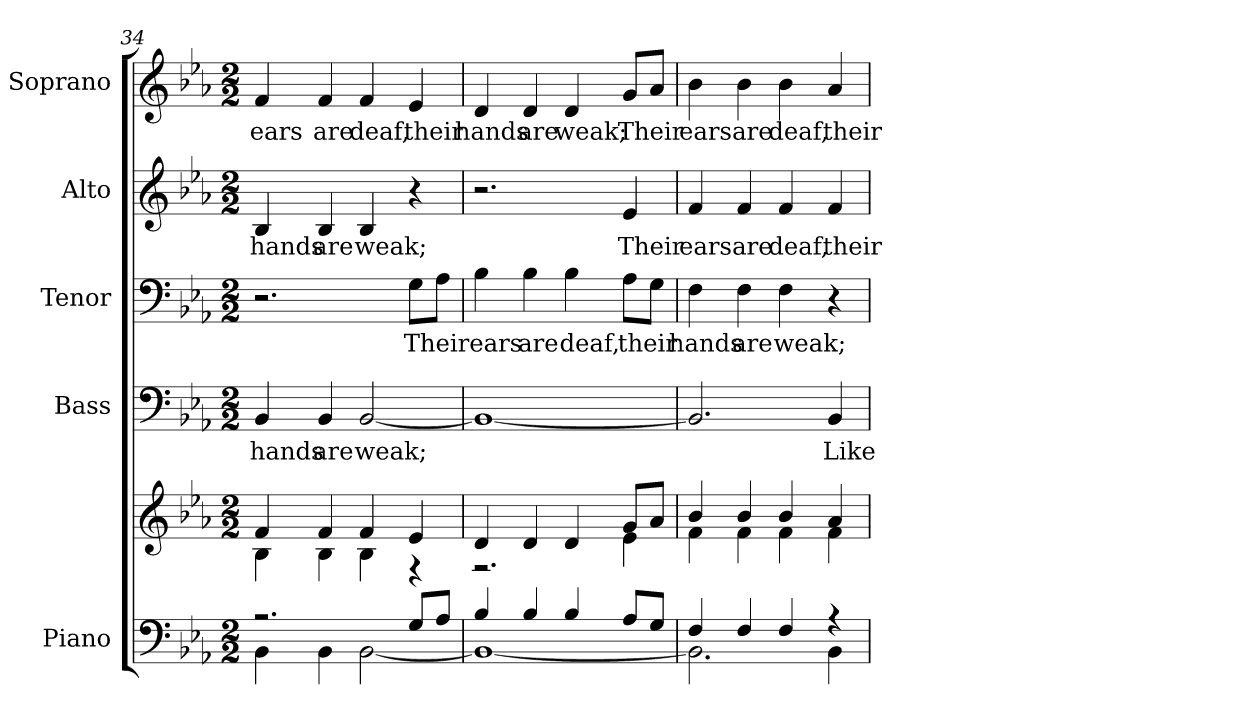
**kern	**kern	**kern	**text	**kern	**text	**kern	**text	**kern	**text
*part5	*part5	*part4	*part4	*part3	*part3	*part2	*part2	*part1	*part1
*staff6	*staff5	*staff4	*staff4	*staff3	*staff3	*staff2	*staff2	*staff1	*staff1
*I"Piano	*	*I"Bass	*	*I"Tenor	*	*I"Alto	*	*I"Soprano	*
*I'Pno.	*	*I'B.	*	*I'T.	*	*I'A.	*	*I'S.	*
*clefF4	*clefG2	*clefF4	*	*clefF4	*	*clefG2	*	*clefG2	*
*k[b-e-a-]	*k[b-e-a-]	*k[b-e-a-]	*	*k[b-e-a-]	*	*k[b-e-a-]	*	*k[b-e-a-]	*
*E-:	*E-:	*E-:	*	*E-:	*	*E-:	*	*E-:	*
*M2/2	*M2/2	*M2/2	*	*M2/2	*	*M2/2	*	*M2/2	*
=34	=34	=34	=34	=34	=34	=34	=34	=34	=34
*^	*^	*	*	*	*	*	*	*	*
!	!	!	!	!	!LO:LY:b:color=#000000	!	!	!	!	!	!
!	!	!	!	!	!	!	!	!	!LO:LY:b:color=#000000	!	!
!	!	!	!	!	!	!	!	!	!	!	!LO:LY:b:color=#000000
2.r	4BB-i\	4fi/	4B-i\	4BB-i/	hands	2.r	.	4B-i/	hands	4fi/	ears
!	!	!	!	!	!LO:LY:b:color=#000000	!	!	!	!	!	!
!	!	!	!	!	!	!	!	!	!LO:LY:b:color=#000000	!	!
!	!	!	!	!	!	!	!	!	!	!	!LO:LY:b:color=#000000
.	4BB-i\	4fi/	4B-i\	4BB-i/	are	.	.	4B-i/	are	4fi/	are
!	!	!	!	!	!LO:LY:b:color=#000000	!	!	!	!	!	!
!	!	!	!	!	!	!	!	!	!LO:LY:b:color=#000000	!	!
!	!	!	!	!	!	!	!	!	!	!	!LO:LY:b:color=#000000
.	[<2BB-i\	4fi/	4B-i\	[<2BB-i/	weak;	.	.	4B-i/	weak;	4fi/	deaf,
!	!	!	!	!	!	!	!LO:LY:b:color=#000000	!	!	!	!
!	!	!	!	!	!	!	!	!	!	!	!LO:LY:b:color=#000000
8Gi/L	.	4e-i/	4r	.	.	8Gi\L	Their	4r	.	4e-i/	their
8A-i/J	.	.	.	.	.	8A-i\J	.	.	.	.	.
=35	=35	=35	=35	=35	=35	=35	=35	=35	=35	=35	=35
!	!	!	!	!	!	!	!LO:LY:b:color=#000000	!	!	!	!
!	!	!	!	!	!	!	!	!	!	!	!LO:LY:b:color=#000000
4B-i/	1BB-i_<	4di/	2.r	1BB-i_<	.	4B-i\	ears	2.r	.	4di/	hands
!	!	!	!	!	!	!	!LO:LY:b:color=#000000	!	!	!	!
!	!	!	!	!	!	!	!	!	!	!	!LO:LY:b:color=#000000
4B-i/	.	4di/	.	.	.	4B-i\	are	.	.	4di/	are
!	!	!	!	!	!	!	!LO:LY:b:color=#000000	!	!	!	!
!	!	!	!	!	!	!	!	!	!	!	!LO:LY:b:color=#000000
4B-i/	.	4di/	.	.	.	4B-i\	deaf,	.	.	4di/	weak;
!	!	!	!	!	!	!	!LO:LY:b:color=#000000	!	!	!	!
!	!	!	!	!	!	!	!	!	!LO:LY:b:color=#000000	!	!
!	!	!	!	!	!	!	!	!	!	!	!LO:LY:b:color=#000000
8A-i/L	.	8gi/L	4e-i\	.	.	8A-i\L	their	4e-i/	Their	8gi/L	Their
8Gi/J	.	8a-i/J	.	.	.	8Gi\J	.	.	.	8a-i/J	.
=36	=36	=36	=36	=36	=36	=36	=36	=36	=36	=36	=36
!	!	!	!	!	!	!	!LO:LY:b:color=#000000	!	!	!	!
!	!	!	!	!	!	!	!	!	!LO:LY:b:color=#000000	!	!
!	!	!	!	!	!	!	!	!	!	!	!LO:LY:b:color=#000000
4Fi/	2.BB-i\]	4b-i/	4fi\	2.BB-i/]	.	4Fi\	hands	4fi/	ears	4b-i\	ears
!	!	!	!	!	!	!	!LO:LY:b:color=#000000	!	!	!	!
!	!	!	!	!	!	!	!	!	!LO:LY:b:color=#000000	!	!
!	!	!	!	!	!	!	!	!	!	!	!LO:LY:b:color=#000000
4Fi/	.	4b-i/	4fi\	.	.	4Fi\	are	4fi/	are	4b-i\	are
!	!	!	!	!	!	!	!LO:LY:b:color=#000000	!	!	!	!
!	!	!	!	!	!	!	!	!	!LO:LY:b:color=#000000	!	!
!	!	!	!	!	!	!	!	!	!	!	!LO:LY:b:color=#000000
4Fi/	.	4b-i/	4fi\	.	.	4Fi\	weak;	4fi/	deaf,	4b-i\	deaf,
!	!	!	!	!	!LO:LY:b:color=#000000	!	!	!	!	!	!
!	!	!	!	!	!	!	!	!	!LO:LY:b:color=#000000	!	!
!	!	!	!	!	!	!	!	!	!	!	!LO:LY:b:color=#000000
4r	4BB-i\	4a-i/	4fi\	4BB-i/	Like	4r	.	4fi/	their	4a-i/	their
*v	*v	*	*	*	*	*	*	*	*	*	*
*	*v	*v	*	*	*	*	*	*	*	*
=	=	=	=	=	=	=	=	=	=
*-	*-	*-	*-	*-	*-	*-	*-	*-	*-
